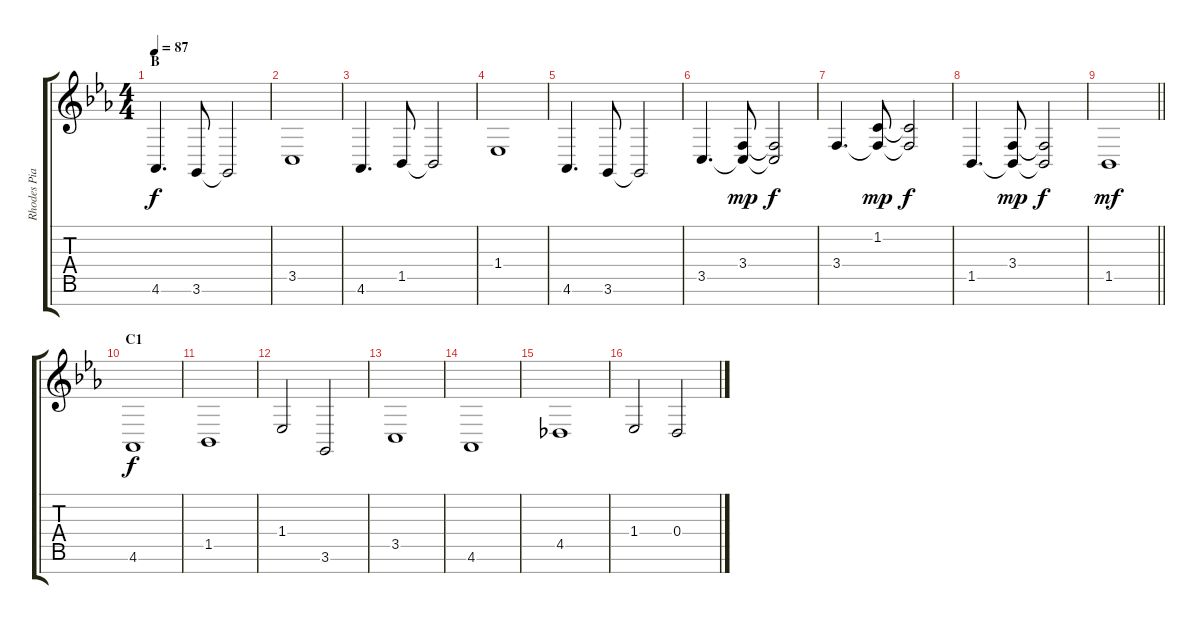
\track ("Rhodes Piano (?)" "Rhodes Pia") {instrument electricpiano1}
\staff {score tabs}
\tuning (E4 B3 G3 D3 A2 E2 B1) {hide}
\ts (4 4)
\section ("" "B")
\tempo 87
\clef g2
\ks eb
4.6.4{d dy f} 3.6.8 3.6{t}.2 |
3.5.1 |
4.6.4{d} 1.5.8 1.5{t}.2 |
1.4.1 |
4.6.4{d} 3.6.8 3.6{t}.2 |
3.5.4{d} (3.4 3.5{t}).8{dy mp} (3.4{t} 3.5{t}).2{dy f} |
3.4.4{d} (1.2 3.4{t}).8{dy mp} (1.2{t} 3.4{t}).2{dy f} |
1.5.4{d} (3.4 1.5{t}).8{dy mp} (3.4{t} 1.5{t}).2{dy f} |
\barLineRight lightlight
1.5.1{dy mf} |
\section ("" "C1")
4.6.1{dy f} |
1.5.1 |
1.4.2 3.6.2 |
3.5.1 |
4.6.1 |
4.5.1 |
1.4.2 0.4.2
